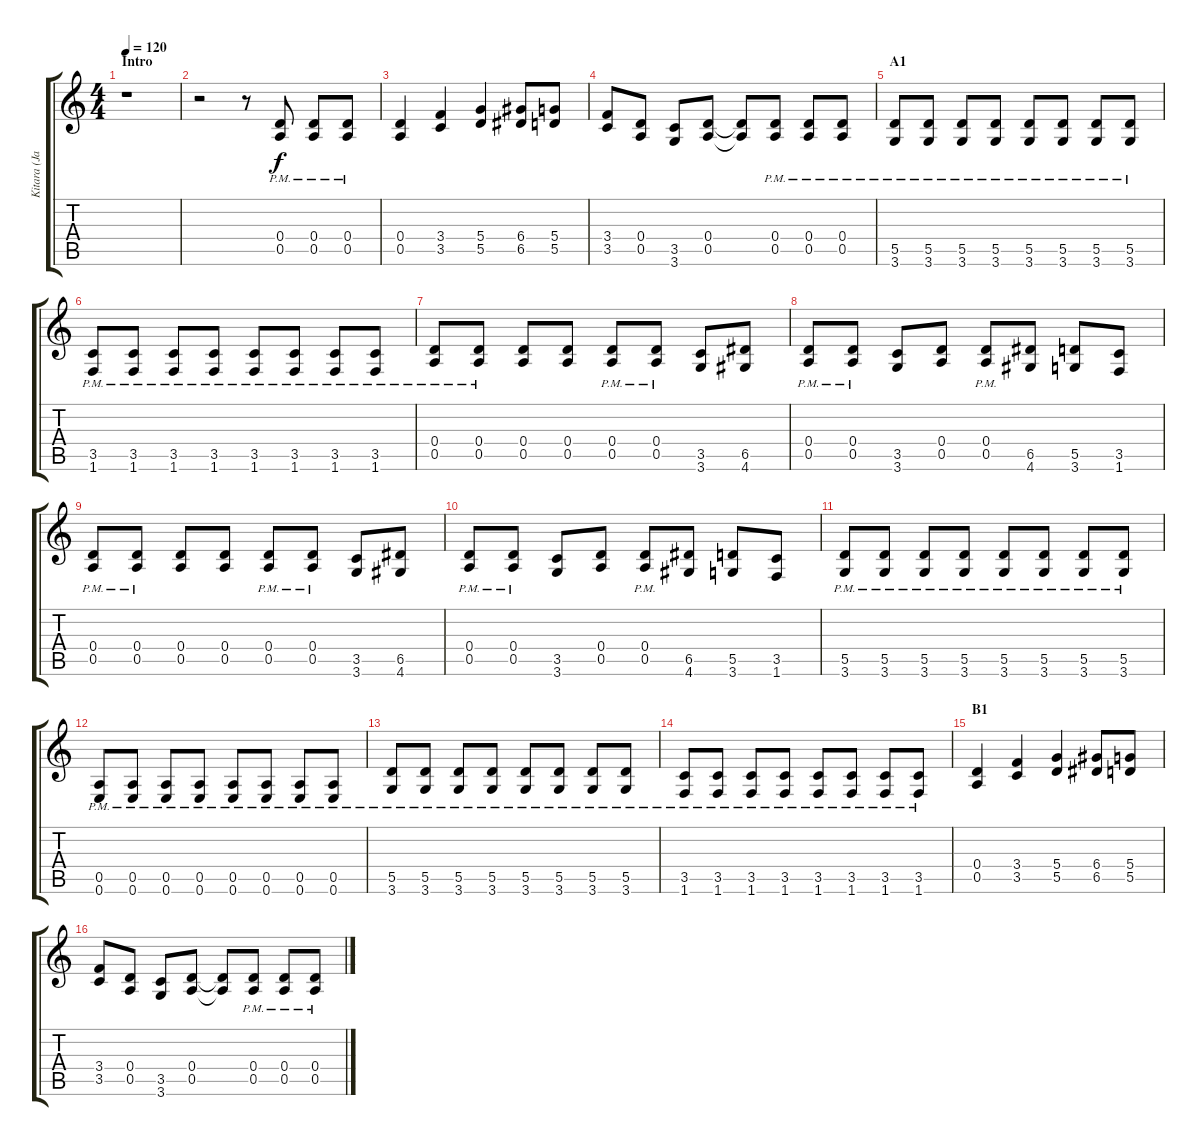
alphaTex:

\track ("Kitara (Jari Huttunen)" "Kitara (Ja") {instrument distortionguitar}
\staff {score tabs}
\tuning (E4 B3 G3 D3 A2 E2) {hide}
\ts (4 4)
\section ("" "Intro")
\tempo 120
\clef g2
\ks c
r.1{dy f instrument distortionguitar} |
r.2 r.8 (0.4{pm} 0.5{pm}).8 (0.4{pm} 0.5{pm}).8 (0.4{pm} 0.5{pm}).8 |
(0.4 0.5).4 (3.4 3.5).4 (5.4 5.5).4 (6.4 6.5).8 (5.4 5.5).8 |
(3.4 3.5).8 (0.4 0.5).8 (3.5 3.6).8 (0.4 0.5).8 (0.4{t} 0.5{t}).8 (0.4{pm} 0.5{pm}).8 (0.4{pm} 0.5{pm}).8 (0.4{pm} 0.5{pm}).8 |
\section ("" "A1")
(5.5{pm} 3.6{pm}).8 (5.5{pm} 3.6{pm}).8 (5.5{pm} 3.6{pm}).8 (5.5{pm} 3.6{pm}).8 (5.5{pm} 3.6{pm}).8 (5.5{pm} 3.6{pm}).8 (5.5{pm} 3.6{pm}).8 (5.5{pm} 3.6{pm}).8 |
(3.5{pm} 1.6{pm}).8 (3.5{pm} 1.6{pm}).8 (3.5{pm} 1.6{pm}).8 (3.5{pm} 1.6{pm}).8 (3.5{pm} 1.6{pm}).8 (3.5{pm} 1.6{pm}).8 (3.5{pm} 1.6{pm}).8 (3.5{pm} 1.6{pm}).8 |
(0.4{pm} 0.5{pm}).8 (0.4{pm} 0.5{pm}).8 (0.4 0.5).8 (0.4 0.5).8 (0.4{pm} 0.5{pm}).8 (0.4{pm} 0.5{pm}).8 (3.5 3.6).8 (6.5 4.6).8 |
(0.4{pm} 0.5{pm}).8 (0.4{pm} 0.5{pm}).8 (3.5 3.6).8 (0.4 0.5).8 (0.4{pm} 0.5{pm}).8 (6.5 4.6).8 (5.5 3.6).8 (3.5 1.6).8 |
(0.4{pm} 0.5{pm}).8 (0.4{pm} 0.5{pm}).8 (0.4 0.5).8 (0.4 0.5).8 (0.4{pm} 0.5{pm}).8 (0.4{pm} 0.5{pm}).8 (3.5 3.6).8 (6.5 4.6).8 |
(0.4{pm} 0.5{pm}).8 (0.4{pm} 0.5{pm}).8 (3.5 3.6).8 (0.4 0.5).8 (0.4{pm} 0.5{pm}).8 (6.5 4.6).8 (5.5 3.6).8 (3.5 1.6).8 |
(5.5{pm} 3.6{pm}).8 (5.5{pm} 3.6{pm}).8 (5.5{pm} 3.6{pm}).8 (5.5{pm} 3.6{pm}).8 (5.5{pm} 3.6{pm}).8 (5.5{pm} 3.6{pm}).8 (5.5{pm} 3.6{pm}).8 (5.5{pm} 3.6{pm}).8 |
(0.5{pm} 0.6{pm}).8 (0.5{pm} 0.6{pm}).8 (0.5{pm} 0.6{pm}).8 (0.5{pm} 0.6{pm}).8 (0.5{pm} 0.6{pm}).8 (0.5{pm} 0.6{pm}).8 (0.5{pm} 0.6{pm}).8 (0.5{pm} 0.6{pm}).8 |
(5.5{pm} 3.6{pm}).8 (5.5{pm} 3.6{pm}).8 (5.5{pm} 3.6{pm}).8 (5.5{pm} 3.6{pm}).8 (5.5{pm} 3.6{pm}).8 (5.5{pm} 3.6{pm}).8 (5.5{pm} 3.6{pm}).8 (5.5{pm} 3.6{pm}).8 |
(3.5{pm} 1.6{pm}).8 (3.5{pm} 1.6{pm}).8 (3.5{pm} 1.6{pm}).8 (3.5{pm} 1.6{pm}).8 (3.5{pm} 1.6{pm}).8 (3.5{pm} 1.6{pm}).8 (3.5{pm} 1.6{pm}).8 (3.5{pm} 1.6{pm}).8 |
\section ("" "B1")
(0.4 0.5).4 (3.4 3.5).4 (5.4 5.5).4 (6.4 6.5).8 (5.4 5.5).8 |
(3.4 3.5).8 (0.4 0.5).8 (3.5 3.6).8 (0.4 0.5).8 (0.4{t} 0.5{t}).8 (0.4{pm} 0.5{pm}).8 (0.4{pm} 0.5{pm}).8 (0.4{pm} 0.5{pm}).8
